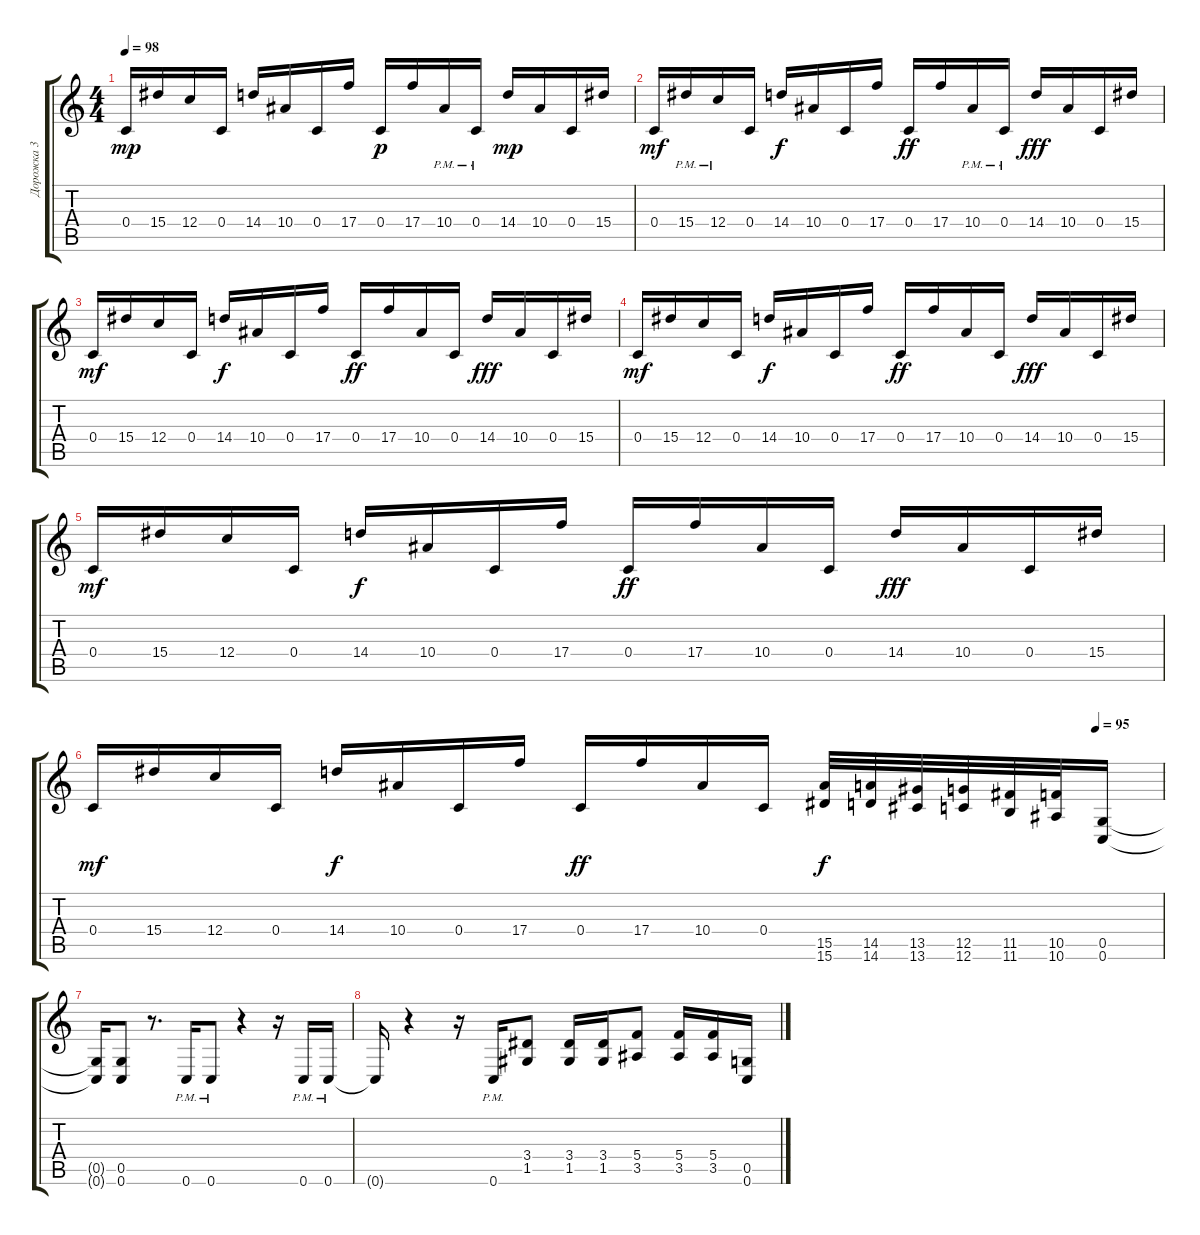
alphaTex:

\track ("Дорожка 3" "Дорожка 3") {instrument distortionguitar}
\staff {score tabs}
\tuning (D4 A3 F3 C3 G2 C2) {hide}
\ts (4 4)
\tempo 98
\clef g2
\ks c
0.4.16{dy mp} 15.4.16 12.4.16 0.4.16 14.4.16 10.4.16 0.4.16 17.4.16 0.4.16{dy p} 17.4.16 10.4{pm}.16 0.4{pm}.16 14.4.16{dy mp} 10.4.16 0.4.16 15.4.16 |
0.4.16{dy mf} 15.4{pm}.16 12.4{pm}.16 0.4.16 14.4.16{dy f} 10.4.16 0.4.16 17.4.16 0.4.16{dy ff} 17.4.16 10.4{pm}.16 0.4{pm}.16 14.4.16{dy fff} 10.4.16 0.4.16 15.4.16 |
0.4.16{dy mf} 15.4.16 12.4.16 0.4.16 14.4.16{dy f} 10.4.16 0.4.16 17.4.16 0.4.16{dy ff} 17.4.16 10.4.16 0.4.16 14.4.16{dy fff} 10.4.16 0.4.16 15.4.16 |
0.4.16{dy mf} 15.4.16 12.4.16 0.4.16 14.4.16{dy f} 10.4.16 0.4.16 17.4.16 0.4.16{dy ff} 17.4.16 10.4.16 0.4.16 14.4.16{dy fff} 10.4.16 0.4.16 15.4.16 |
0.4.16{dy mf} 15.4.16 12.4.16 0.4.16 14.4.16{dy f} 10.4.16 0.4.16 17.4.16 0.4.16{dy ff} 17.4.16 10.4.16 0.4.16 14.4.16{dy fff} 10.4.16 0.4.16 15.4.16 |
\tempo (95 0.9375)
0.4.16{dy mf} 15.4.16 12.4.16 0.4.16 14.4.16{dy f} 10.4.16 0.4.16 17.4.16 0.4.16{dy ff} 17.4.16 10.4.16 0.4.16 (15.5 15.6).32{dy f} (14.5 14.6).32 (13.5 13.6).32 (12.5 12.6).32 (11.5 11.6).32 (10.5 10.6).32 (0.5 0.6).16 |
(0.5{t} 0.6{t}).16 (0.5 0.6).8 r.8{d} 0.6{pm}.16 0.6{pm}.8 r.4 r.16 0.6{pm}.16 0.6{pm}.16 |
0.6{t}.16 r.4 r.16 0.6{pm}.16 (3.4 1.5).8 (3.4 1.5).16 (3.4 1.5).16 (5.4 3.5).8 (5.4 3.5).16 (5.4 3.5).16 (0.5 0.6).16
